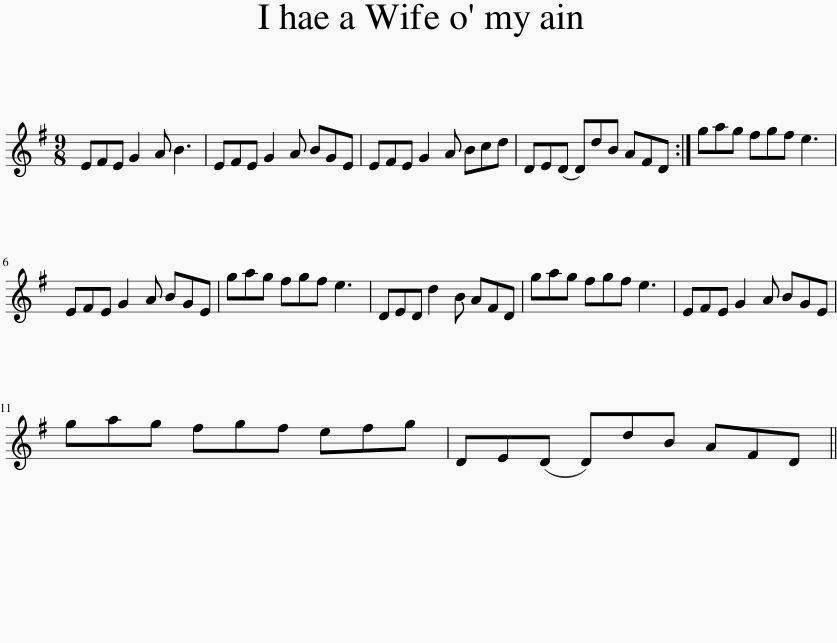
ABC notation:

X:1
L:1/8
M:9/8
I:linebreak $
K:Emin
V:1 treble
V:1
 EFE G2 A B3 | EFE G2 A BGE | EFE G2 A Bcd | DE(D D)dB AFD :| gag fgf e3 |$ %5
 EFE G2 A BGE | gag fgf e3 | DED d2 B AFD | gag fgf e3 | EFE G2 A BGE |$ %10
 gag fgf efg | DE(D D)dB AFD || %12
